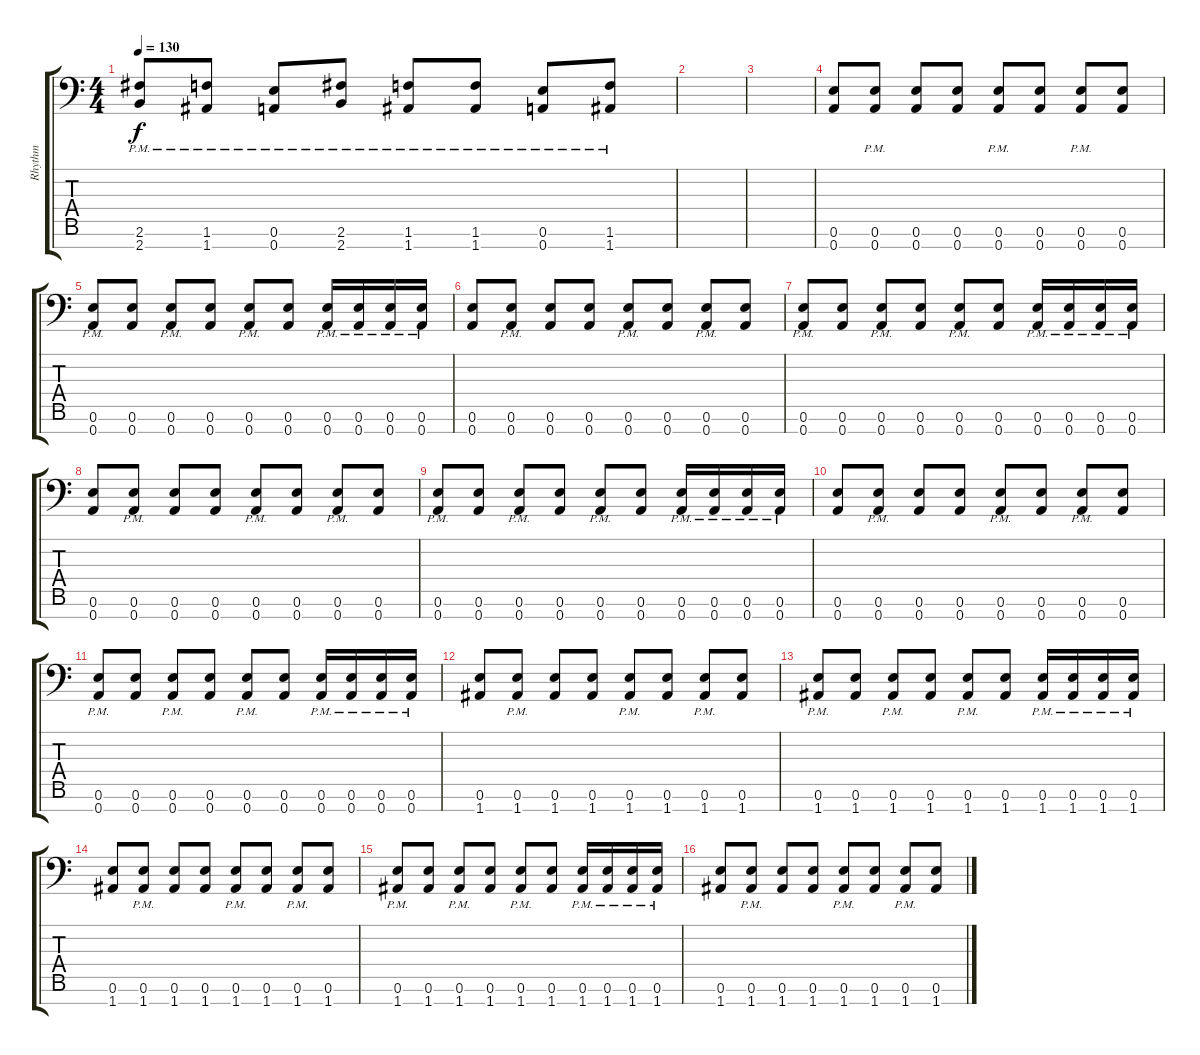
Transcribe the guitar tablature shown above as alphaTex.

\track ("Rhythm" "Rhythm") {instrument distortionguitar}
\staff {score tabs}
\tuning (E4 B3 G3 D3 A2 E2 A1) {hide}
\ts (4 4)
\tempo 130
\clef f4
\ks c
(2.6{pm} 2.7{pm}).8{dy f} (1.6{pm} 1.7{pm}).8 (0.6{pm} 0.7{pm}).8 (2.6{pm} 2.7{pm}).8 (1.6{pm} 1.7{pm}).8 (1.6{pm} 1.7{pm}).8 (0.6{pm} 0.7{pm}).8 (1.6{pm} 1.7{pm}).8 |
|
|
(0.6 0.7).8 (0.6{pm} 0.7{pm}).8 (0.6 0.7).8 (0.6 0.7).8 (0.6{pm} 0.7{pm}).8 (0.6 0.7).8 (0.6{pm} 0.7{pm}).8 (0.6 0.7).8 |
(0.6{pm} 0.7{pm}).8 (0.6 0.7).8 (0.6{pm} 0.7{pm}).8 (0.6 0.7).8 (0.6{pm} 0.7{pm}).8 (0.6 0.7).8 (0.6{pm} 0.7{pm}).16 (0.6{pm} 0.7{pm}).16 (0.6{pm} 0.7{pm}).16 (0.6{pm} 0.7{pm}).16 |
(0.6 0.7).8 (0.6{pm} 0.7{pm}).8 (0.6 0.7).8 (0.6 0.7).8 (0.6{pm} 0.7{pm}).8 (0.6 0.7).8 (0.6{pm} 0.7{pm}).8 (0.6 0.7).8 |
(0.6{pm} 0.7{pm}).8 (0.6 0.7).8 (0.6{pm} 0.7{pm}).8 (0.6 0.7).8 (0.6{pm} 0.7{pm}).8 (0.6 0.7).8 (0.6{pm} 0.7{pm}).16 (0.6{pm} 0.7{pm}).16 (0.6{pm} 0.7{pm}).16 (0.6{pm} 0.7{pm}).16 |
(0.6 0.7).8 (0.6{pm} 0.7{pm}).8 (0.6 0.7).8 (0.6 0.7).8 (0.6{pm} 0.7{pm}).8 (0.6 0.7).8 (0.6{pm} 0.7{pm}).8 (0.6 0.7).8 |
(0.6{pm} 0.7{pm}).8 (0.6 0.7).8 (0.6{pm} 0.7{pm}).8 (0.6 0.7).8 (0.6{pm} 0.7{pm}).8 (0.6 0.7).8 (0.6{pm} 0.7{pm}).16 (0.6{pm} 0.7{pm}).16 (0.6{pm} 0.7{pm}).16 (0.6{pm} 0.7{pm}).16 |
(0.6 0.7).8 (0.6{pm} 0.7{pm}).8 (0.6 0.7).8 (0.6 0.7).8 (0.6{pm} 0.7{pm}).8 (0.6 0.7).8 (0.6{pm} 0.7{pm}).8 (0.6 0.7).8 |
(0.6{pm} 0.7{pm}).8 (0.6 0.7).8 (0.6{pm} 0.7{pm}).8 (0.6 0.7).8 (0.6{pm} 0.7{pm}).8 (0.6 0.7).8 (0.6{pm} 0.7{pm}).16 (0.6{pm} 0.7{pm}).16 (0.6{pm} 0.7{pm}).16 (0.6{pm} 0.7{pm}).16 |
(0.6 1.7).8 (0.6{pm} 1.7{pm}).8 (0.6 1.7).8 (0.6 1.7).8 (0.6{pm} 1.7{pm}).8 (0.6 1.7).8 (0.6{pm} 1.7{pm}).8 (0.6 1.7).8 |
(0.6{pm} 1.7{pm}).8 (0.6 1.7).8 (0.6{pm} 1.7{pm}).8 (0.6 1.7).8 (0.6{pm} 1.7{pm}).8 (0.6 1.7).8 (0.6{pm} 1.7{pm}).16 (0.6{pm} 1.7{pm}).16 (0.6{pm} 1.7{pm}).16 (0.6{pm} 1.7{pm}).16 |
(0.6 1.7).8 (0.6{pm} 1.7{pm}).8 (0.6 1.7).8 (0.6 1.7).8 (0.6{pm} 1.7{pm}).8 (0.6 1.7).8 (0.6{pm} 1.7{pm}).8 (0.6 1.7).8 |
(0.6{pm} 1.7{pm}).8 (0.6 1.7).8 (0.6{pm} 1.7{pm}).8 (0.6 1.7).8 (0.6{pm} 1.7{pm}).8 (0.6 1.7).8 (0.6{pm} 1.7{pm}).16 (0.6{pm} 1.7{pm}).16 (0.6{pm} 1.7{pm}).16 (0.6{pm} 1.7{pm}).16 |
(0.6 1.7).8 (0.6{pm} 1.7{pm}).8 (0.6 1.7).8 (0.6 1.7).8 (0.6{pm} 1.7{pm}).8 (0.6 1.7).8 (0.6{pm} 1.7{pm}).8 (0.6 1.7).8
